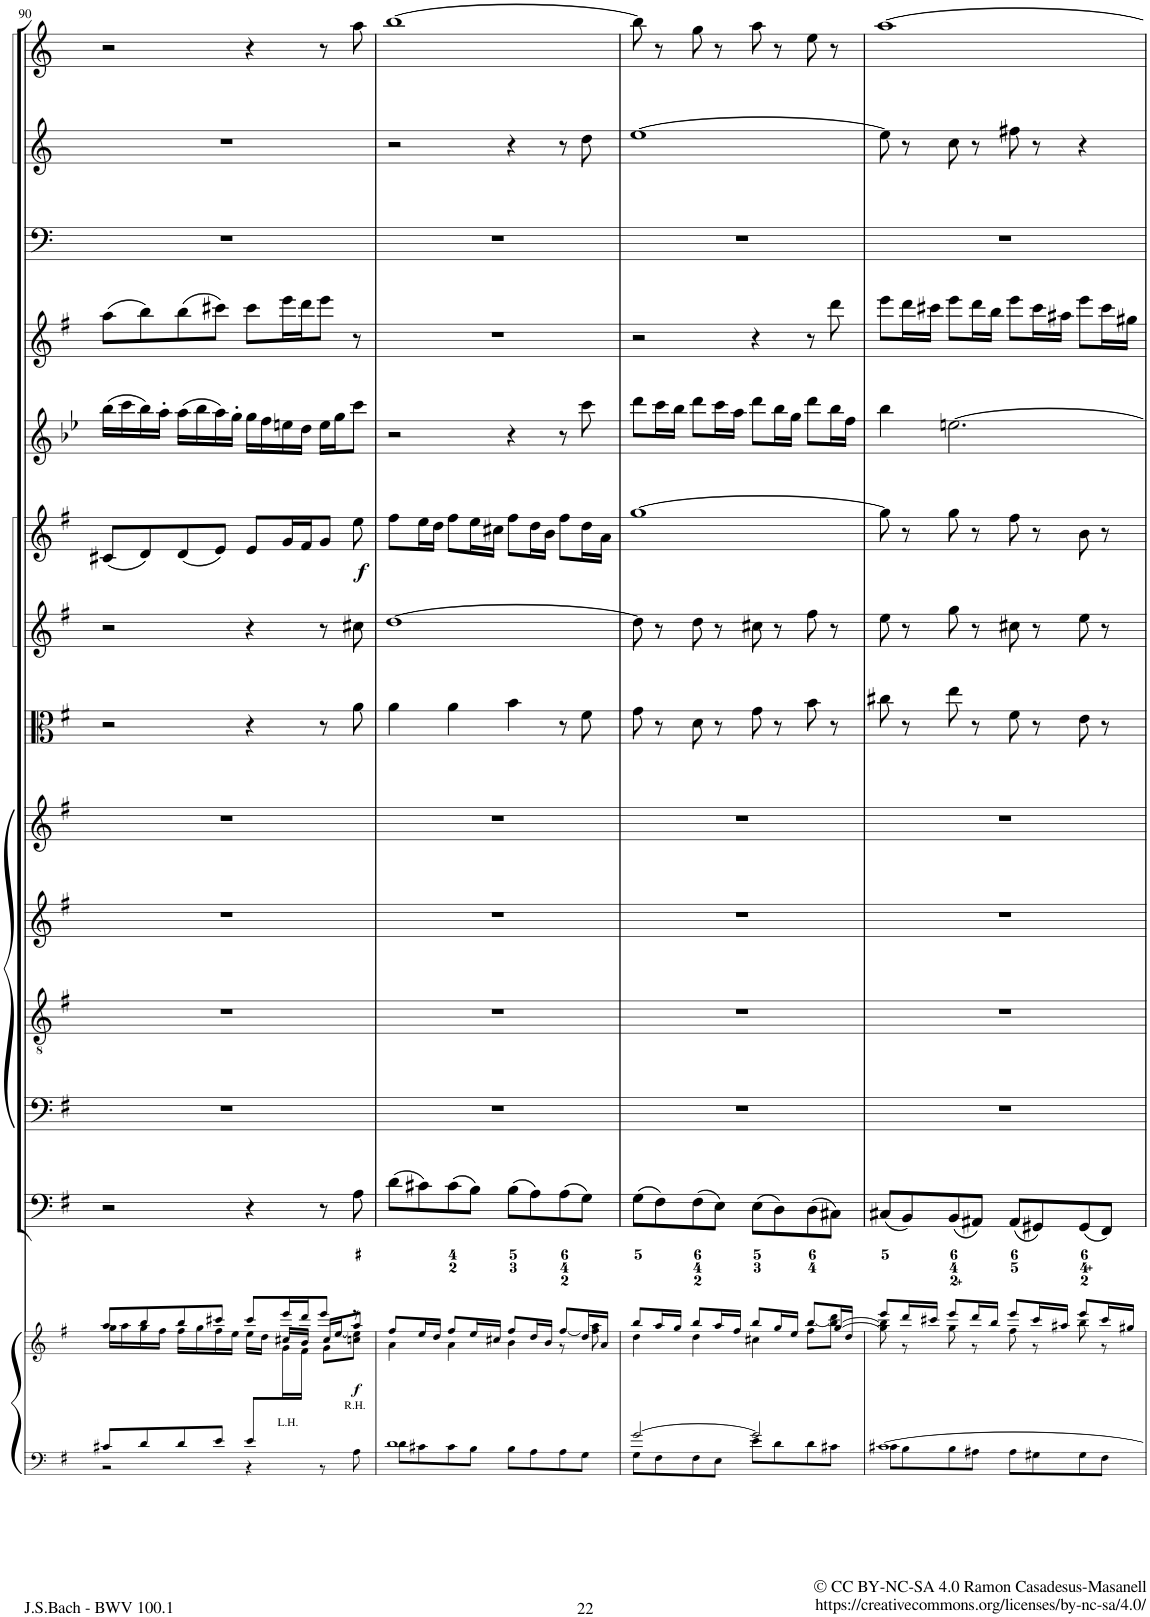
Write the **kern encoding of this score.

**kern	**kern	**kern	**kern	**kern	**kern	**kern	**kern	**kern	**kern	**kern	**kern	**kern	**kern	**kern
*part14	*part14	*part13	*part12	*part11	*part10	*part9	*part8	*part7	*part6	*part5	*part4	*part3	*part2	*part1
*staff15	*staff14	*staff13	*staff12	*staff11	*staff10	*staff9	*staff8	*staff7	*staff6	*staff5	*staff4	*staff3	*staff2	*staff1
*I"Piano reduction	*	*I"Organo e Continuo	*I"Basso	*I"Tenore	*I"Alto	*I"Soprano	*I"Viola	*I"Violino II	*I"Violino I	*I"Oboe d'amore	*I"Flauto Traverso	*I"Timpani	*I"Corno II	*I"Corno I
*I'Pno	*	*	*	*	*	*	*	*	*	*I'Ob	*I'Fl	*I'Timp	*	*
!!LO:PB:g=z
*clefF4	*clefG2	*clefF4	*clefF4	*clefGv2	*clefG2	*clefG2	*clefC3	*clefG2	*clefG2	*clefG2	*clefG2	*clefF4	*clefG2	*clefG2
*	*	*	*	*	*	*	*	*	*	*Trd2c3	*	*	*Trd3c5	*Trd3c5
*k[f#]	*k[f#]	*k[f#]	*k[f#]	*k[f#]	*k[f#]	*k[f#]	*k[f#]	*k[f#]	*k[f#]	*k[b-e-]	*k[f#]	*k[]	*k[]	*k[]
*M2/2	*M2/2	*M2/2	*M2/2	*M2/2	*M2/2	*M2/2	*M2/2	*M2/2	*M2/2	*M2/2	*M2/2	*M2/2	*M2/2	*M2/2
*met(c|)	*met(c|)	*met(c|)	*met(c|)	*met(c|)	*met(c|)	*met(c|)	*met(c|)	*met(c|)	*met(c|)	*met(c|)	*met(c|)	*met(c|)	*met(c|)	*met(c|)
=90	=90	=90	=90	=90	=90	=90	=90	=90	=90	=90	=90	=90	=90	=90
*^	*^	*	*	*	*	*	*	*	*	*	*	*	*	*
*	*	*	*^	*	*	*	*	*	*	*	*	*	*	*	*	*
8c#X/L	2r	8aa/L	16gg\LL	8ryy	2r	1r	1r	1r	1r	2r	2r	(8c#X/L	(16bb-\LL	(8aa\L	1r	1r	2r
.	.	.	16aa\	.	.	.	.	.	.	.	.	.	16ccc\	.	.	.	.
*	*	*	*v	*v	*	*	*	*	*	*	*	*	*	*	*	*	*
8d/	.	8bb/	16gg\	.	.	.	.	.	.	.	8d/)	16bb-\)	8bb\)	.	.	.
.	.	.	16ff#\JJ	.	.	.	.	.	.	.	.	16aa'\JJ	.	.	.	.
8d/	.	8bb/	16ff#\LL	.	.	.	.	.	.	.	(8d/	(16aa\LL	(8bb\	.	.	.
.	.	.	16gg\	.	.	.	.	.	.	.	.	16bb-\	.	.	.	.
8e/J	.	8ccc#X/J	16ff#\	.	.	.	.	.	.	.	8e/J)	16aa\)	8ccc#X\J)	.	.	.
.	.	.	16ee\JJ	.	.	.	.	.	.	.	.	16gg'\JJ	.	.	.	.
8e/L	4r	8ccc#/L	16ee\LL	4r	.	.	.	.	4r	4r	8e/L	16gg\LL	8ccc#\L	.	.	4r
.	.	.	16dd\JJ	.	.	.	.	.	.	.	.	16ff\	.	.	.	.
*	*	*	*^	*	*	*	*	*	*	*	*	*	*	*	*	*
!LO:TX:a:t=L.H.	!	!	!	!	!	!	!	!	!	!	!	!	!	!	!	!	!
4.ryy	.	16eee/L	16cc#X/LL	16g\L	.	.	.	.	.	.	.	16g/L	16een\	16eee\L	.	.	.
.	.	16ddd/J	16b/JJ	16f#\JJ	.	.	.	.	.	.	.	16f#/J	16dd\JJ	16ddd\J	.	.	.
.	8r	8eee/J	16cc#/LL	8g\L	8r	.	.	.	.	8r	8r	8g/J	16ee\LL	8eee\J	.	.	8r
.	.	.	[<16ee/J	.	.	.	.	.	.	.	.	.	16gg\J	.	.	.	.
!	!LO:TX:a:t=R.H.	!	!	!	!	!	!	!	!	!	!	!	!	!	!	!	!
.	8A\	8r	8aa/J	8ccn\ 8ee\]J	8A\	.	.	.	.	8a\	8cc#X\	8ee\	8ccc\J	8r	.	.	8aa\
*	*	*	*v	*v	*	*	*	*	*	*	*	*	*	*	*	*	*
=91	=91	=91	=91	=91	=91	=91	=91	=91	=91	=91	=91	=91	=91	=91	=91	=91
1d	8d\L	8ff#/L	4a\	(8d\L	1r	1r	1r	1r	4a\	[1dd	8ff#\L	2r	1r	1r	2r	[1bb
.	8c#X\	16ee/L	.	8c#X\)	.	.	.	.	.	.	16ee\L	.	.	.	.	.
.	.	16dd/JJ	.	.	.	.	.	.	.	.	16dd\JJ	.	.	.	.	.
.	8c#\	8ff#/L	4a\	(8c#\	.	.	.	.	4a\	.	8ff#\L	.	.	.	.	.
.	8B\J	16ee/L	.	8B\J)	.	.	.	.	.	.	16ee\L	.	.	.	.	.
.	.	16cc#X/JJ	.	.	.	.	.	.	.	.	16cc#X\JJ	.	.	.	.	.
.	8B\L	8ff#/L	4b\	(8B\L	.	.	.	.	4b\	.	8ff#\L	4r	.	.	4r	.
.	8A\	16dd/L	.	8A\)	.	.	.	.	.	.	16dd\L	.	.	.	.	.
.	.	16b/JJ	.	.	.	.	.	.	.	.	16b\JJ	.	.	.	.	.
.	8A\	[<8ff#/L	8r	(8A\	.	.	.	.	8r	.	8ff#\L	8r	.	.	8r	.
.	8G\J	16dd/L	8ff#\] 8aa\	8G\J)	.	.	.	.	8f#\	.	16dd\L	8ccc\	.	.	8dd\	.
.	.	16a/JJ	.	.	.	.	.	.	.	.	16a\JJ	.	.	.	.	.
=92	=92	=92	=92	=92	=92	=92	=92	=92	=92	=92	=92	=92	=92	=92	=92	=92
[2g/	8G\L	8bb/L	4dd\	(8G\L	1r	1r	1r	1r	8g\	8dd\]	[1gg	8ddd\L	2r	1r	[1ee	8bb\]
.	8F#\	16aa/L	.	8F#\)	.	.	.	.	8r	8r	.	16ccc\L	.	.	.	8r
.	.	16gg/JJ	.	.	.	.	.	.	.	.	.	16bb-\JJ	.	.	.	.
.	8F#\	8bb/L	4dd\	(8F#\	.	.	.	.	8d\	8dd\	.	8ddd\L	.	.	.	8gg\
.	8E\J	16aa/L	.	8E\J)	.	.	.	.	8r	8r	.	16ccc\L	.	.	.	8r
.	.	16ff#/JJ	.	.	.	.	.	.	.	.	.	16aa\JJ	.	.	.	.
2g/]	8e\L	8bb/L	4cc#X\	(8E\L	.	.	.	.	8g\	8cc#X\	.	8ddd\L	4r	.	.	8aa\
.	8d\	16gg/L	.	8D\)	.	.	.	.	8r	8r	.	16bb-\L	.	.	.	8r
.	.	16ee/JJ	.	.	.	.	.	.	.	.	.	16gg\JJ	.	.	.	.
.	8d\	[<8bb/L	8ff#\L	(8D\	.	.	.	.	8b\	8ff#\	.	8ddd\L	8r	.	.	8ee\
.	8c#X\J	[16gg/L	8bb\_ 8ddd\J	8C#X\J)	.	.	.	.	8r	8r	.	16bb-\L	8ddd\	.	.	8r
.	.	16dd/JJ	.	.	.	.	.	.	.	.	.	16ff\JJ	.	.	.	.
=93	=93	=93	=93	=93	=93	=93	=93	=93	=93	=93	=93	=93	=93	=93	=93	=93
[1c#X	8c#\L	8eee/L	8gg\] 8bb\]	(8C#X/L	1r	1r	1r	1r	8cc#X\	8ee\	8gg\]	4bb-\	8eee\L	1r	8ee\]	[1aa
.	8B\	16ddd/L	8r	8BB/)	.	.	.	.	8r	8r	8r	.	16ddd\L	.	8r	.
.	.	16ccc#X/JJ	.	.	.	.	.	.	.	.	.	.	16ccc#X\JJ	.	.	.
.	8B\	8eee/L	8gg\	(8BB/	.	.	.	.	8ee\	8gg\	8gg\	[2.een\	8eee\L	.	8cc\	.
.	8A#X\J	16ddd/L	8r	8AA#X/J)	.	.	.	.	8r	8r	8r	.	16ddd\L	.	8r	.
.	.	16bb/JJ	.	.	.	.	.	.	.	.	.	.	16bb\JJ	.	.	.
.	8A#\L	8eee/L	8ff#\	(8AA#/L	.	.	.	.	8f#\	8cc#X\	8ff#\	.	8eee\L	.	8ff#X\	.
.	8G#X\	16ccc#/L	8r	8GG#X/)	.	.	.	.	8r	8r	8r	.	16ccc#\L	.	8r	.
.	.	16aa#X/JJ	.	.	.	.	.	.	.	.	.	.	16aa#X\JJ	.	.	.
.	8G#\	8eee/L	8bb\	(8GG#/	.	.	.	.	8e\	8ee\	8b\	.	8eee\L	.	4r	.
.	8F#\J	16ccc#/L	8r	8FF#/J)	.	.	.	.	8r	8r	8r	.	16ccc#\L	.	.	.
.	.	16gg#X/JJ	.	.	.	.	.	.	.	.	.	.	16gg#X\JJ	.	.	.
*v	*v	*	*	*	*	*	*	*	*	*	*	*	*	*	*	*
*	*v	*v	*	*	*	*	*	*	*	*	*	*	*	*	*
=	=	=	=	=	=	=	=	=	=	=	=	=	=	=
*-	*-	*-	*-	*-	*-	*-	*-	*-	*-	*-	*-	*-	*-	*-
